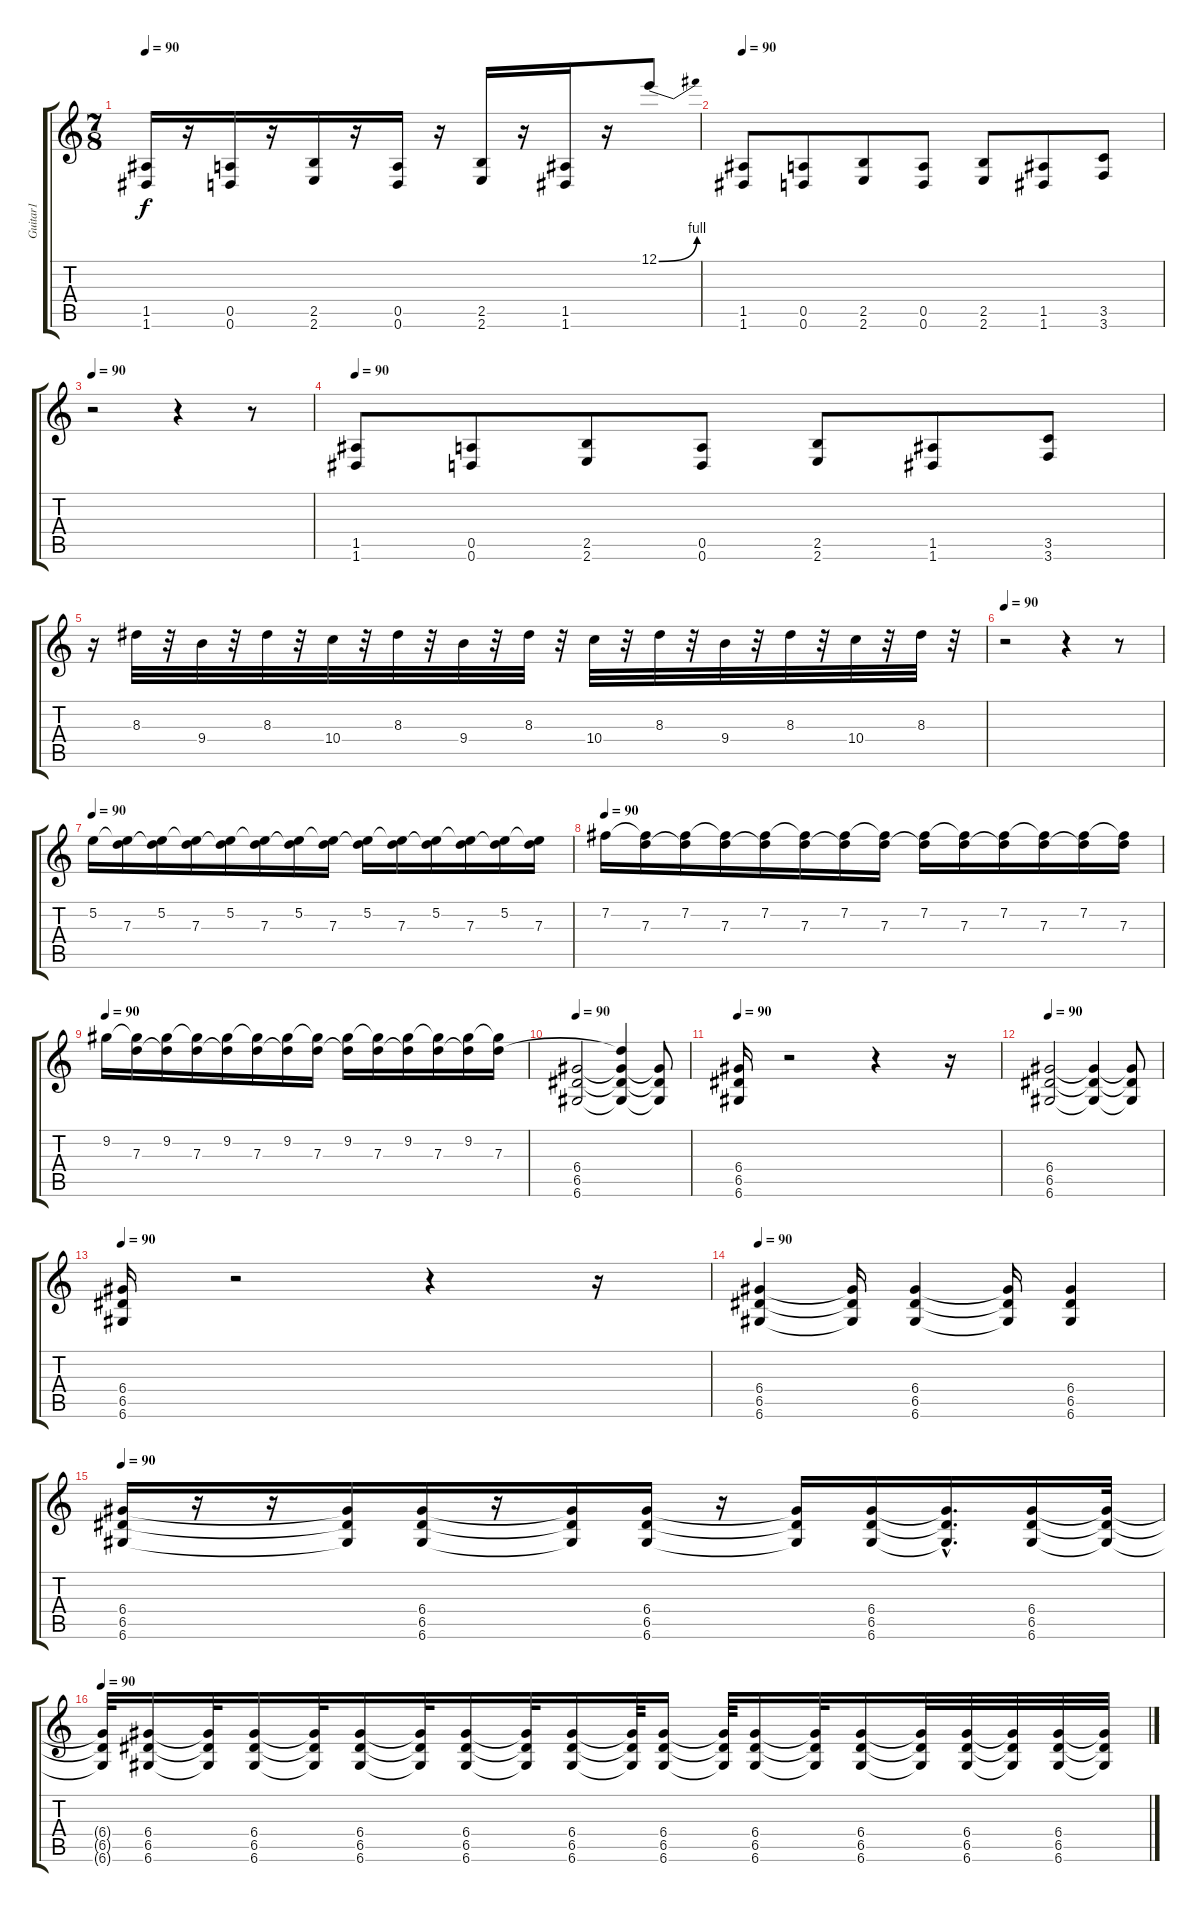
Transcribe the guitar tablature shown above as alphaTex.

\track ("Guitar1" "Guitar1") {instrument distortionguitar}
\staff {score tabs}
\tuning (E4 B3 G3 D3 A2 D2) {hide}
\ts (7 8)
\tempo 90
\clef g2
\ks c
(1.5 1.6).16{dy f} r.16 (0.5 0.6).16 r.16 (2.5 2.6).16 r.16 (0.5 0.6).16 r.16 (2.5 2.6).16 r.16 (1.5 1.6).16 r.16 12.1{be (bend 0 0 60 4)}.8 |
\tempo 90
(1.5 1.6).8 (0.5 0.6).8 (2.5 2.6).8 (0.5 0.6).8 (2.5 2.6).8 (1.5 1.6).8 (3.5 3.6).8 |
\tempo 90
r.2 r.4 r.8 |
\tempo 90
(1.5 1.6).8 (0.5 0.6).8 (2.5 2.6).8 (0.5 0.6).8 (2.5 2.6).8 (1.5 1.6).8 (3.5 3.6).8 |
r.16{instrument electricguitarmuted} 8.3.32 r.32 9.4.32 r.32 8.3.32 r.32 10.4.32 r.32 8.3.32 r.32 9.4.32 r.32 8.3.32 r.32 10.4.32 r.32 8.3.32 r.32 9.4.32 r.32 8.3.32 r.32 10.4.32 r.32 8.3.32 r.32 |
\tempo 90
r.2 r.4 r.8 |
\tempo 90
5.2.16{instrument electricguitarclean} (5.2{t} 7.3).16 (5.2 7.3{t}).16 (5.2{t} 7.3).16 (5.2 7.3{t}).16 (5.2{t} 7.3).16 (5.2 7.3{t}).16 (5.2{t} 7.3).16 (5.2 7.3{t}).16 (5.2{t} 7.3).16 (5.2 7.3{t}).16 (5.2{t} 7.3).16 (5.2 7.3{t}).16 (5.2{t} 7.3).16 |
\tempo 90
7.2.16{instrument electricguitarclean} (7.2{t} 7.3).16 (7.2 7.3{t}).16 (7.2{t} 7.3).16 (7.2 7.3{t}).16 (7.2{t} 7.3).16 (7.2 7.3{t}).16 (7.2{t} 7.3).16 (7.2 7.3{t}).16 (7.2{t} 7.3).16 (7.2 7.3{t}).16 (7.2{t} 7.3).16 (7.2 7.3{t}).16 (7.2{t} 7.3).16 |
\tempo 90
9.2.16{instrument electricguitarclean} (9.2{t} 7.3).16 (9.2 7.3{t}).16 (9.2{t} 7.3).16 (9.2 7.3{t}).16 (9.2{t} 7.3).16 (9.2 7.3{t}).16 (9.2{t} 7.3).16 (9.2 7.3{t}).16 (9.2{t} 7.3).16 (9.2 7.3{t}).16 (9.2{t} 7.3).16 (9.2 7.3{t}).16 (9.2{t} 7.3).16 |
\tempo 90
(6.4 6.5 6.6).2{instrument distortionguitar} (7.3{t} 6.4{t} 6.5{t} 6.6{t}).4 (6.4{t} 6.5{t} 6.6{t}).8 |
\tempo 90
(6.4 6.5 6.6).16 r.2 r.4 r.16 |
\tempo 90
(6.4 6.5 6.6).2{instrument distortionguitar} (6.4{t} 6.5{t} 6.6{t}).4 (6.4{t} 6.5{t} 6.6{t}).8 |
\tempo 90
(6.4 6.5 6.6).16 r.2 r.4 r.16 |
\tempo 90
(6.4 6.5 6.6).4 (6.4{t} 6.5{t} 6.6{t}).16 (6.4 6.5 6.6).4 (6.4{t} 6.5{t} 6.6{t}).16 (6.4 6.5 6.6).4 |
\tempo 90
(6.4 6.5 6.6).16 r.16 r.16 (6.4{t} 6.5{t} 6.6{t}).16 (6.4 6.5 6.6).16 r.16 (6.4{t} 6.5{t} 6.6{t}).16 (6.4 6.5 6.6).16 r.16 (6.4{t} 6.5{t} 6.6{t}).16 (6.4 6.5 6.6).16 (6.4{hac t} 6.5{hac t} 6.6{hac t}).16{d} (6.4 6.5 6.6).16 (6.4{t} 6.5{t} 6.6{t}).32 |
\tempo 90
(6.4{t} 6.5{t} 6.6{t}).32 (6.4 6.5 6.6).16 (6.4{t} 6.5{t} 6.6{t}).32 (6.4 6.5 6.6).16 (6.4{t} 6.5{t} 6.6{t}).32 (6.4 6.5 6.6).16 (6.4{t} 6.5{t} 6.6{t}).32 (6.4 6.5 6.6).16 (6.4{t} 6.5{t} 6.6{t}).32 (6.4 6.5 6.6).16 (6.4{t} 6.5{t} 6.6{t}).64 (6.4 6.5 6.6).16 (6.4{t} 6.5{t} 6.6{t}).64 (6.4 6.5 6.6).16 (6.4{t} 6.5{t} 6.6{t}).32 (6.4 6.5 6.6).16 (6.4{t} 6.5{t} 6.6{t}).32 (6.4 6.5 6.6).32 (6.4{t} 6.5{t} 6.6{t}).32 (6.4 6.5 6.6).32 (6.4{t} 6.5{t} 6.6{t}).32
